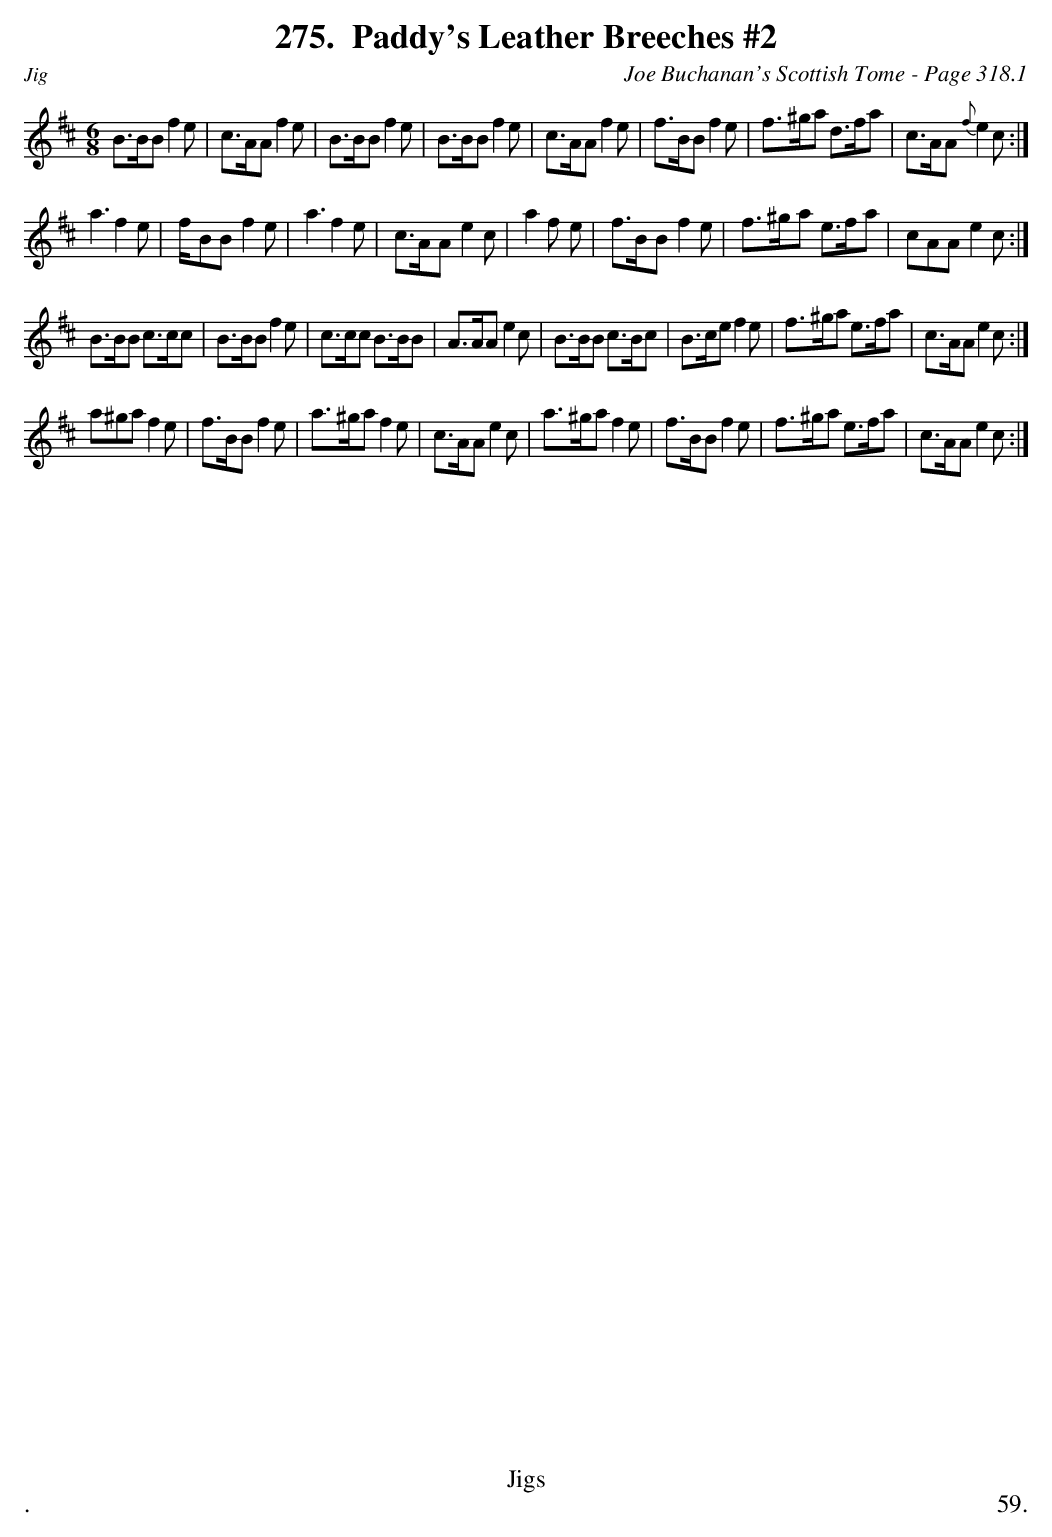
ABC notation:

X:1
T:Paddy's Leather Breeches #2
C:Joe Buchanan's Scottish Tome - Page 318.1
L:1/8
M:6/8
K:D
B>BB f2 e | c>AA f2 e | B>BB f2 e | B>BB f2 e | c>AA f2 e | f>BB f2 e | f>^ga d>fa | c>AA {f}e2 c :|
a3 f2 e | f/BB f2 e | a3 f2 e | c>AA e2 c | a2 f e | f>BB f2 e | f>^ga e>fa | cAA e2 c :|
B>BB c>cc | B>BB f2 e | c>cc B>BB | A>AA e2 c | B>BB c>Bc | B>ce f2 e | f>^ga e>fa | c>AA e2 c :|
a^ga f2 e | f>BB f2 e | a>^ga f2 e | c>AA e2 c | a>^ga f2 e | f>BB f2 e | f>^ga e>fa | c>AA e2 c :|
